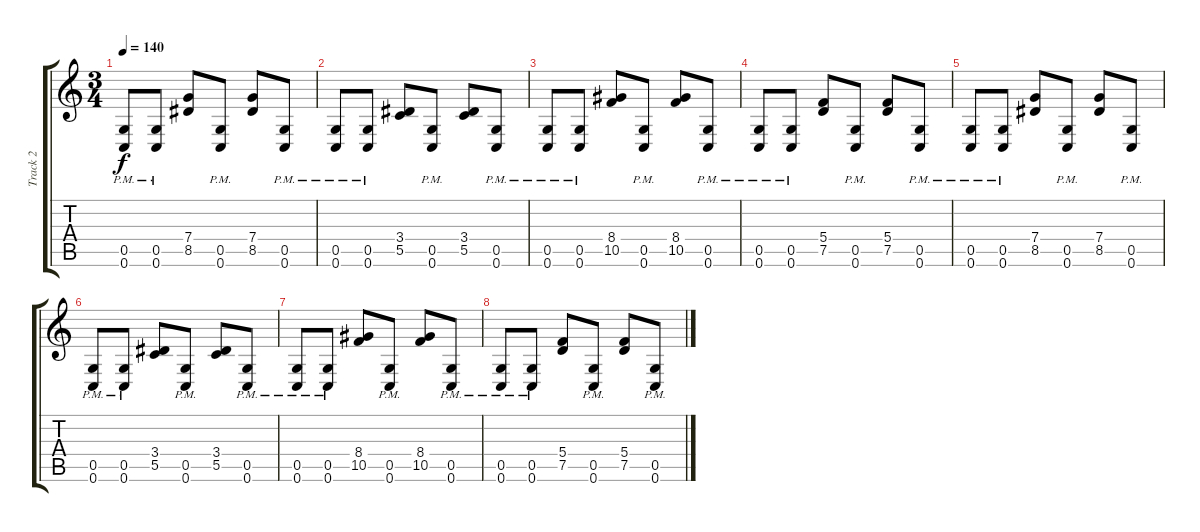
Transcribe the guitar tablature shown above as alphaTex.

\track ("Track 2" "Track 2") {instrument distortionguitar}
\staff {score tabs}
\tuning (D4 A3 F3 C3 G2 C2) {hide}
\ts (3 4)
\tempo 140
\clef g2
\ks c
(0.5{pm} 0.6{pm}).8{dy f balance 16 instrument distortionguitar} (0.5{pm} 0.6{pm}).8 (7.4 8.5).8 (0.5{pm} 0.6{pm}).8 (7.4 8.5).8 (0.5{pm} 0.6{pm}).8 |
(0.5{pm} 0.6{pm}).8 (0.5{pm} 0.6{pm}).8 (3.4 5.5).8 (0.5{pm} 0.6{pm}).8 (3.4 5.5).8 (0.5{pm} 0.6{pm}).8 |
(0.5{pm} 0.6{pm}).8 (0.5{pm} 0.6{pm}).8 (8.4 10.5).8 (0.5{pm} 0.6{pm}).8 (8.4 10.5).8 (0.5{pm} 0.6{pm}).8 |
(0.5{pm} 0.6{pm}).8 (0.5{pm} 0.6{pm}).8 (5.4 7.5).8 (0.5{pm} 0.6{pm}).8 (5.4 7.5).8 (0.5{pm} 0.6{pm}).8 |
(0.5{pm} 0.6{pm}).8 (0.5{pm} 0.6{pm}).8 (7.4 8.5).8 (0.5{pm} 0.6{pm}).8 (7.4 8.5).8 (0.5{pm} 0.6{pm}).8 |
(0.5{pm} 0.6{pm}).8 (0.5{pm} 0.6{pm}).8 (3.4 5.5).8 (0.5{pm} 0.6{pm}).8 (3.4 5.5).8 (0.5{pm} 0.6{pm}).8 |
(0.5{pm} 0.6{pm}).8 (0.5{pm} 0.6{pm}).8 (8.4 10.5).8 (0.5{pm} 0.6{pm}).8 (8.4 10.5).8 (0.5{pm} 0.6{pm}).8 |
(0.5{pm} 0.6{pm}).8 (0.5{pm} 0.6{pm}).8 (5.4 7.5).8 (0.5{pm} 0.6{pm}).8 (5.4 7.5).8 (0.5{pm} 0.6{pm}).8
